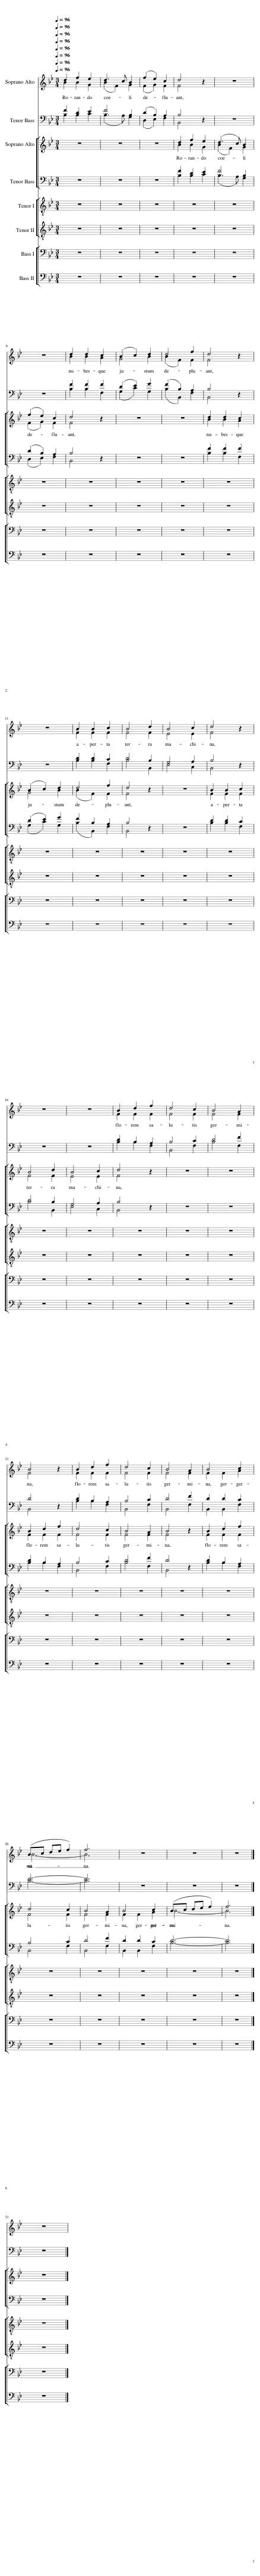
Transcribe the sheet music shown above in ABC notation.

X:1
%%score ( 1 2 ) ( 3 4 ) [ ( 5 6 ) ( 7 8 ) ] [ ] [ ]
L:1/8
Q:1/4=96
M:3/4
I:linebreak $
K:Bb
V:1 treble
V:2 treble
V:3 bass
V:4 bass
V:5 treble
V:6 treble
V:7 bass
V:8 bass
V:1
 d2 f2 e2 | d3 c B2 | (f2 e2) c2 | d4 z2 | z6 |$ %5
 z6 | d2 d2 c2 | (B2 c2) d2 | d4 f2 | d4 z2 |$ %10
 z6 | B2 B2 c2 | B4 d2 | B4 c2 | d4 z2 |$ %15
 z6 | z6 | B2 d2 f2 | d4 c2 | B4 A2 |$ %20
 B4 z2 | B2 d2 f2 | d4 c2 | B4 A2 | B4 c2 |$ %25
 (Bc de f2) | f6 | z6 | z6 | z6 |]$ %30
 z6 | %31
V:2
 B2 B2 G2 | (B2 F2) G2 | (F2 G2) F2 | F4 x2 | x6 |$ %5
 x6 | B2 B2 A2 | G4 B2 | (B2 F2) F2 | F4 x2 |$ %10
 x6 | F2 F2 F2 | F4 F2 | E4 E2 | F4 x2 |$ %15
 x6 | x6 | F2 F2 F2 | F4 F2 | F4 F2 |$ %20
 F4 x2 | F2 F2 F2 | F4 F2 | F4 F2 | F2 F2 A2 |$ %25
 B6- | B6 | x6 | x6 | x6 |]$ %30
 x6 | %31
V:3
 F2 D2 E2 | F4 B,2 | (D2 B,2) A,2 | B,4 z2 | z6 |$ %5
 z6 | F2 F2 F2 | (D2 E2) G2 | (F2 B,2) A,2 | B,4 z2 |$ %10
 z6 | D2 D2 C2 | D4 B,2 | G,4 A,2 | B,4 z2 |$ %15
 z6 | z6 | D2 B,2 A,2 | B,4 C2 | D4 F2 |$ %20
 D4 z2 | D2 B,2 A,2 | B,4 C2 | D4 F2 | D2 D2 C2 |$ %25
 D6- | D6 | z6 | z6 | z6 |]$ %30
 z6 | %31
V:4
 B,2 B,2 C2 | (B,3 A,) G,2 | (D,2 E,2) F,2 | B,,4 x2 | x6 |$ %5
 x6 | B,2 B,2 F,2 | (G,2 C2) G,2 | (B,2 B,,2) F,2 | B,,4 x2 |$ %10
 x6 | B,2 B,2 F,2 | B,4 B,,2 | E,4 C,2 | B,,4 x2 |$ %15
 x6 | x6 | B,2 B,2 F,2 | B,,4 F,2 | B,4 F,2 |$ %20
 B,,4 x2 | B,2 B,2 F,2 | B,,4 F,2 | B,,4 F,2 | B,,2 B,,2 F,2 |$ %25
 B,6- | B,6 | x6 | x6 | x6 |]$ %30
 x6 | %31
V:5
 z6 | z6 | z6 | d2 f2 e2 | (d3 c) B2 |$ %5
 (f2 e2) c2 | d4 z2 | z6 | z6 | d2 d2 c2 |$ %10
 (B2 c2) d2 | d4 f2 | d4 z2 | z6 | B2 B2 c2 |$ %15
 B4 d2 | B4 c2 | d4 z2 | z6 | z6 |$ %20
 B2 d2 f2 | d4 c2 | B4 A2 | B4 z2 | B2 d2 f2 |$ %25
 d4 c2 | B4 A2 | B4 c2 | (Bc de f2) | f6 |]$ %30
 z6 | %31
V:6
 x6 | x6 | x6 | B2 B2 G2 | (B2 F2) G2 |$ %5
 (F2 G2) F2 | F4 x2 | x6 | x6 | B2 B2 A2 |$ %10
 G4 B2 | (B2 F2) F2 | F4 x2 | x6 | F2 F2 F2 |$ %15
 F4 F2 | E4 E2 | F4 x2 | x6 | x6 |$ %20
 F2 F2 F2 | F4 F2 | F4 F2 | F4 x2 | F2 F2 F2 |$ %25
 F4 F2 | F4 F2 | F2 F2 A2 | B6- | B6 |]$ %30
 x6 | %31
V:7
 z6 | z6 | z6 | F2 D2 E2 | F4 B,2 |$ %5
 (D2 B,2) A,2 | B,4 z2 | z6 | z6 | F2 F2 F2 |$ %10
 (D2 E2) G2 | F2 B,2 A,2 | B,4 z2 | z6 | D2 D2 C2 |$ %15
 D4 B,2 | G,4 A,2 | B,4 z2 | z6 | z6 |$ %20
 D2 B,2 A,2 | B,4 C2 | D4 F2 | D4 z2 | D2 B,2 A,2 |$ %25
 B,4 C2 | D4 F2 | D2 D2 C2 | D6- | D6 |]$ %30
 z6 | %31
V:8
 x6 | x6 | x6 | B,2 B,2 C2 | (B,3 A,) G,2 |$ %5
 (D,2 E,2) F,2 | B,,4 x2 | x6 | x6 | B,2 B,2 F,2 |$ %10
 (G,2 C2) G,2 | (B,2 B,,2) F,2 | B,,4 x2 | x6 | B,2 B,2 F,2 |$ %15
 B,4 B,,2 | E,4 C,2 | B,,4 x2 | x6 | x6 |$ %20
 B,2 B,2 F,2 | B,,4 F,2 | B,4 F,2 | B,,4 x2 | B,2 B,2 F,2 |$ %25
 B,,4 F,2 | B,,4 F,2 | B,,2 B,,2 F,2 | B,6- | B,6 |]$ %30
 x6 | %31
